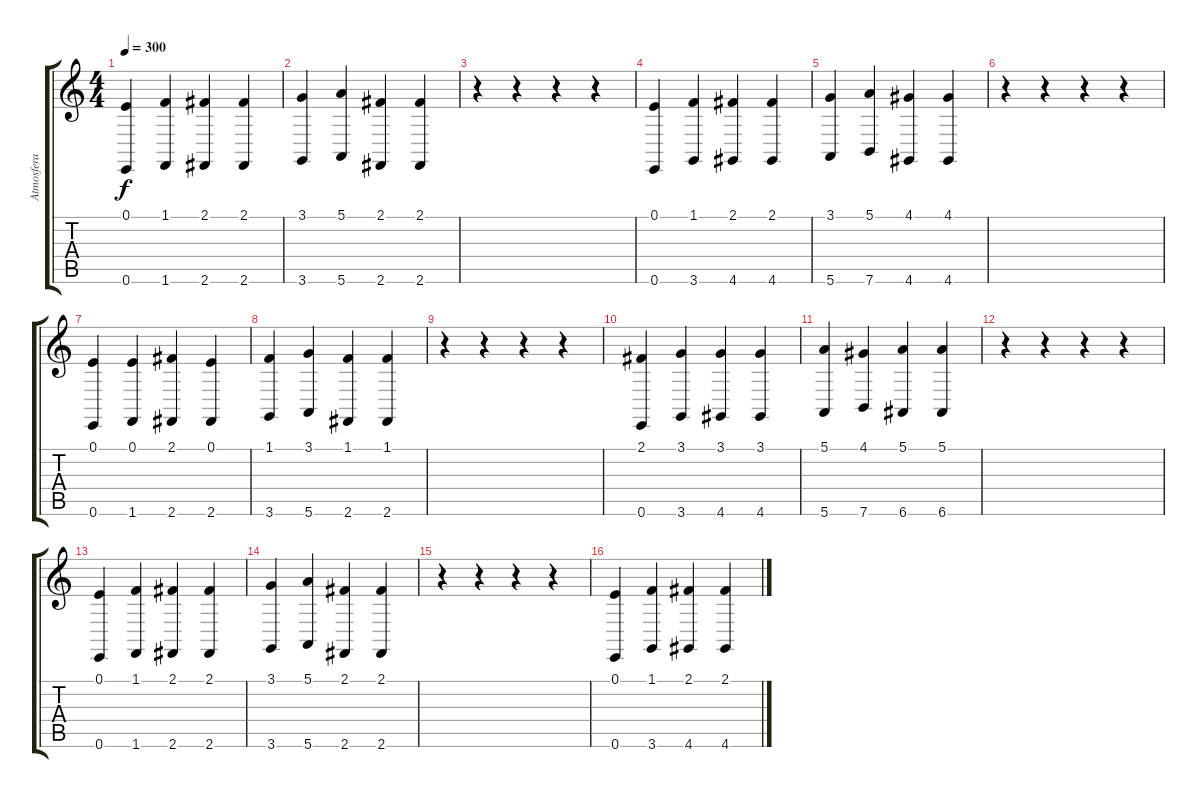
\track ("Atmosfera" "Atmosfera") {instrument fx4atmosphere}
\staff {score tabs}
\tuning (E4 B3 G3 D3 A2 E2) {hide}
\ts (4 4)
\tempo 300
\clef g2
\ks c
(0.1 0.6).4{dy f} (1.1 1.6).4 (2.1 2.6).4 (2.1 2.6).4 |
(3.1 3.6).4 (5.1 5.6).4 (2.1 2.6).4 (2.1 2.6).4 |
r.4 r.4 r.4 r.4 |
(0.1 0.6).4 (1.1 3.6).4 (2.1 4.6).4 (2.1 4.6).4 |
(3.1 5.6).4 (5.1 7.6).4 (4.1 4.6).4 (4.1 4.6).4 |
r.4 r.4 r.4 r.4 |
(0.1 0.6).4 (0.1 1.6).4 (2.1 2.6).4 (0.1 2.6).4 |
(1.1 3.6).4 (3.1 5.6).4 (1.1 2.6).4 (1.1 2.6).4 |
r.4 r.4 r.4 r.4 |
(2.1 0.6).4 (3.1 3.6).4 (3.1 4.6).4 (3.1 4.6).4 |
(5.1 5.6).4 (4.1 7.6).4 (5.1 6.6).4 (5.1 6.6).4 |
r.4 r.4 r.4 r.4 |
(0.1 0.6).4 (1.1 1.6).4 (2.1 2.6).4 (2.1 2.6).4 |
(3.1 3.6).4 (5.1 5.6).4 (2.1 2.6).4 (2.1 2.6).4 |
r.4 r.4 r.4 r.4 |
(0.1 0.6).4 (1.1 3.6).4 (2.1 4.6).4 (2.1 4.6).4
